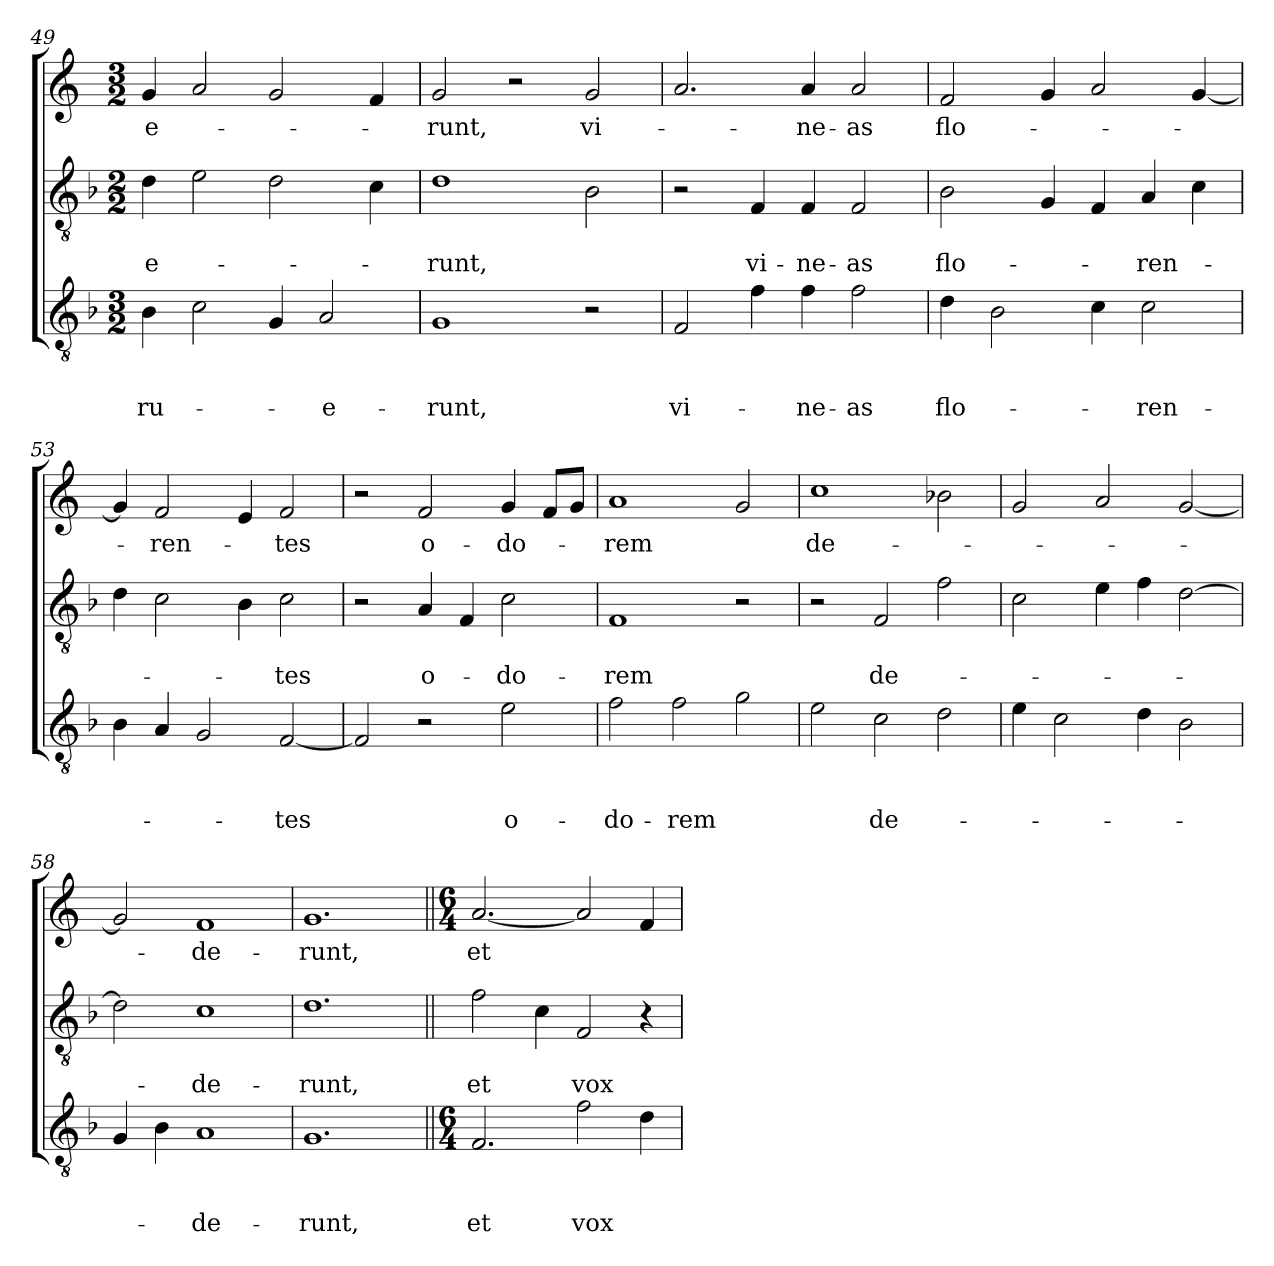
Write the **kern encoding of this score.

**kern	**text	**text	**text	**kern	**text	**text	**kern	**text
*part3	*part3	*part3	*part3	*part2	*part2	*part2	*part1	*part1
*staff3	*staff3	*staff3	*staff3	*staff2	*staff2	*staff2	*staff1	*staff1
*clefGv2	*	*	*	*clefGv2	*	*	*clefG2	*
*k[b-]	*	*	*	*k[b-]	*	*	*k[]	*
*F:	*	*	*	*F:	*	*	*C:	*
*M3/2	*	*	*	*M2/2	*	*	*M3/2	*
=49	=49	=49	=49	=49	=49	=49	=49	=49
!	!	!	!LO:LY:b	!	!	!LO:LY:b	!	!LO:LY:b
4B-\	.	.	-ru-	4d\	.	-e-	4g/	-e-
2c\	.	.	.	2e\	.	.	2a/	.
4G/	.	.	.	2d\	.	.	2g/	.
!	!	!	!LO:LY:b	!	!	!	!	!
2A/	.	.	-e-	.	.	.	.	.
.	.	.	.	4c\	.	.	4f/	.
=50	=50	=50	=50	=50	=50	=50	=50	=50
!	!	!	!LO:LY:b	!	!	!LO:LY:b	!	!LO:LY:b
1G	.	.	-runt,	1d	.	-runt,	2g/	-runt,
.	.	.	.	.	.	.	2r	.
!	!	!	!	!	!	!	!	!LO:LY:b
2r	.	.	.	2B-\	.	.	2g/	vi-
!!LO:LB:g=z
=51	=51	=51	=51	=51	=51	=51	=51	=51
!	!	!	!LO:LY:b	!	!	!	!	!
2F/	.	.	vi-	2r	.	.	2.a/	.
!	!	!	!	!	!	!LO:LY:b	!	!
4f\	.	.	.	4F/	.	vi-	.	.
!	!	!	!LO:LY:b	!	!	!LO:LY:b	!	!LO:LY:b
4f\	.	.	-ne-	4F/	.	-ne-	4a/	-ne-
!	!	!	!LO:LY:b	!	!	!LO:LY:b	!	!LO:LY:b
2f\	.	.	-as	2F/	.	-as	2a/	-as
=52	=52	=52	=52	=52	=52	=52	=52	=52
!	!	!	!LO:LY:b	!	!	!LO:LY:b	!	!LO:LY:b
4d\	.	.	flo-	2B-\	.	flo-	2f/	flo-
2B-\	.	.	.	.	.	.	.	.
.	.	.	.	4G/	.	.	4g/	.
4c\	.	.	.	4F/	.	.	2a/	.
!	!	!	!LO:LY:b	!	!	!LO:LY:b	!	!
2c\	.	.	-ren-	4A/	.	-ren-	.	.
.	.	.	.	4c\	.	.	[4g/	.
=53	=53	=53	=53	=53	=53	=53	=53	=53
4B-\	.	.	.	4d\	.	.	4g/]	.
!	!	!	!	!	!	!	!	!LO:LY:b
4A/	.	.	.	2c\	.	.	2f/	-ren-
2G/	.	.	.	.	.	.	.	.
.	.	.	.	4B-\	.	.	4e/	.
!	!	!	!LO:LY:b	!	!	!LO:LY:b	!	!LO:LY:b
[2F/	.	.	-tes	2c\	.	-tes	2f/	-tes
=54	=54	=54	=54	=54	=54	=54	=54	=54
2F/]	.	.	.	2r	.	.	2r	.
!	!	!	!	!	!	!LO:LY:b	!	!LO:LY:b
2r	.	.	.	4A/	.	o-	2f/	o-
.	.	.	.	4F/	.	.	.	.
!	!	!	!LO:LY:b	!	!	!LO:LY:b	!	!LO:LY:b
2e\	.	.	o-	2c\	.	-do-	4g/	-do-
.	.	.	.	.	.	.	8f/L	.
.	.	.	.	.	.	.	8g/J	.
=55	=55	=55	=55	=55	=55	=55	=55	=55
!	!	!	!LO:LY:b	!	!	!LO:LY:b	!	!LO:LY:b
2f\	.	.	-do-	1F	.	-rem	1a	-rem
!	!	!	!LO:LY:b	!	!	!	!	!
2f\	.	.	-rem	.	.	.	.	.
2g\	.	.	.	2r	.	.	2g/	.
=56	=56	=56	=56	=56	=56	=56	=56	=56
!	!	!	!	!	!	!	!	!LO:LY:b
2e\	.	.	.	2r	.	.	1cc	de-
!	!	!	!LO:LY:b	!	!	!LO:LY:b	!	!
2c\	.	.	de-	2F/	.	de-	.	.
2d\	.	.	.	2f\	.	.	2b-\	.
=57	=57	=57	=57	=57	=57	=57	=57	=57
4e\	.	.	.	2c\	.	.	2g/	.
2c\	.	.	.	.	.	.	.	.
.	.	.	.	4e\	.	.	2a/	.
4d\	.	.	.	4f\	.	.	.	.
2B-\	.	.	.	[2d\	.	.	[2g/	.
!!LO:LB:g=z
=58	=58	=58	=58	=58	=58	=58	=58	=58
4G/	.	.	.	2d\]	.	.	2g/]	.
4B-\	.	.	.	.	.	.	.	.
!	!	!	!LO:LY:b	!	!	!LO:LY:b	!	!LO:LY:b
1A	.	.	-de-	1c	.	-de-	1f	-de-
=59	=59	=59	=59	=59	=59	=59	=59	=59
!	!	!	!LO:LY:b	!	!	!LO:LY:b	!	!LO:LY:b
1.G	.	.	-runt,	1.d	.	-runt,	1.g	-runt,
=60||	=60||	=60||	=60||	=60||	=60||	=60||	=60||	=60||
*M6/4	*	*	*	*	*	*	*M6/4	*
!	!	!	!LO:LY:b	!	!	!LO:LY:b	!	!LO:LY:b
2.F/	.	.	et	2f\	.	et	[2.a/	et
.	.	.	.	4c\	.	.	.	.
!	!	!	!LO:LY:b	!	!	!LO:LY:b	!	!
2f\	.	.	vox	2F/	.	vox	2a/]	.
4d\	.	.	.	4r	.	.	4f/	.
=	=	=	=	=	=	=	=	=
*-	*-	*-	*-	*-	*-	*-	*-	*-
